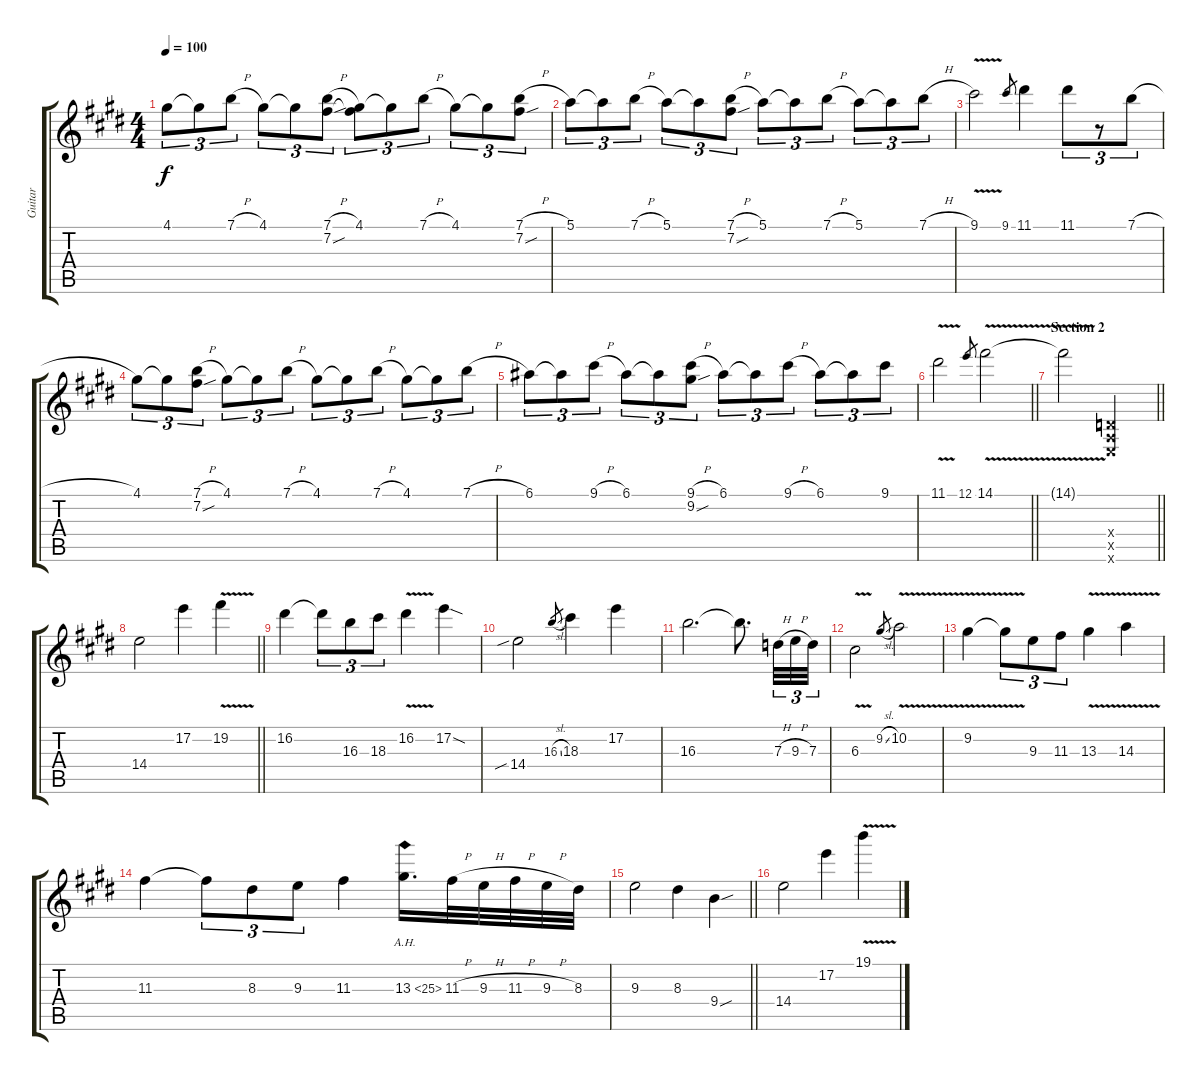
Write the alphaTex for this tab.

\track ("Guitar" "Guitar") {instrument overdrivenguitar}
\staff {score tabs}
\tuning (E4 B3 G3 D3 A2 E2) {hide}
\ts (4 4)
\tempo 100
\clef g2
\ks e
4.1.8{tu (3 2) dy f} 4.1{t}.8{tu (3 2)} 7.1{h}.8{tu (3 2)} 4.1.8{tu (3 2)} 4.1{t}.8{tu (3 2)} (7.1{h} 7.2{sou}).8{tu (3 2)} (4.1 7.2{t}).8{tu (3 2)} 4.1{t}.8{tu (3 2)} 7.1{h}.8{tu (3 2)} 4.1.8{tu (3 2)} 4.1{t}.8{tu (3 2)} (7.1{h} 7.2{sou}).8{tu (3 2)} |
\ks c#minor
5.1.8{tu (3 2)} 5.1{t}.8{tu (3 2)} 7.1{h}.8{tu (3 2)} 5.1.8{tu (3 2)} 5.1{t}.8{tu (3 2)} (7.1{h} 7.2{sou}).8{tu (3 2)} 5.1.8{tu (3 2)} 5.1{t}.8{tu (3 2)} 7.1{h}.8{tu (3 2)} 5.1.8{tu (3 2)} 5.1{t}.8{tu (3 2)} 7.1{h}.8{tu (3 2)} |
9.1{v}.2 9.1.8{gr} 11.1.4 11.1.8{tu (3 2)} r.8{tu (3 2)} 7.1{h}.8{tu (3 2)} |
\ks e
4.1.8{tu (3 2)} 4.1{t}.8{tu (3 2)} (7.1{h} 7.2{sou}).8{tu (3 2)} 4.1.8{tu (3 2)} 4.1{t}.8{tu (3 2)} 7.1{h}.8{tu (3 2)} 4.1.8{tu (3 2)} 4.1{t}.8{tu (3 2)} 7.1{h}.8{tu (3 2)} 4.1.8{tu (3 2)} 4.1{t}.8{tu (3 2)} 7.1{h}.8{tu (3 2)} |
\ks c#minor
6.1.8{tu (3 2)} 6.1{t}.8{tu (3 2)} 9.1{h}.8{tu (3 2)} 6.1.8{tu (3 2)} 6.1{t}.8{tu (3 2)} (9.1{h} 9.2{sou}).8{tu (3 2)} 6.1.8{tu (3 2)} 6.1{t}.8{tu (3 2)} 9.1{h}.8{tu (3 2)} 6.1.8{tu (3 2)} 6.1{t}.8{tu (3 2)} 9.1.8{tu (3 2)} |
\barLineRight lightlight
11.1{v}.2 12.1.8{gr} 14.1{v}.2 |
\section ("" "Section 2")
\barLineRight lightlight
14.1{t}.2 (0.4{x} 0.5{x} 0.6{x}).2 |
\section ("" "")
\barLineRight lightlight
\ks e
14.4.2 17.2.4 19.2{v}.4 |
\section ("" "")
\ks c#minor
16.2.4 16.2{t}.8{tu (3 2)} 16.3.8{tu (3 2)} 18.3.8{tu (3 2)} 16.2{v}.4 17.2{sod}.4 |
14.4{sib}.2 16.3{sl}.8{gr} 18.3.4 17.2.4 |
\ks e
16.3.2{d} 16.3{t}.8{d} 7.3{h}.32{tu (3 2)} 9.3{h}.32{tu (3 2)} 7.3.32{tu (3 2)} |
\ks c#minor
6.3{v}.2 9.2{sl}.8{gr} 10.2{v}.2 |
9.2{v}.4 9.2{t}.8{tu (3 2)} 9.3.8{tu (3 2)} 11.3.8{tu (3 2)} 13.3{v}.4 14.3{v}.4 |
\ks e
11.3.4 11.3{t}.8{tu (3 2)} 8.3.8{tu (3 2)} 9.3.8{tu (3 2)} 11.3.4 13.3{ah 12}.16{d} 11.3{h}.32 9.3{h}.32 11.3{h}.32 9.3{h}.32 8.3.32 |
\barLineRight lightlight
\ks c#minor
9.3.2 8.3.4 9.4{sou}.4 |
14.4.2 17.2.4 19.1{v}.4
